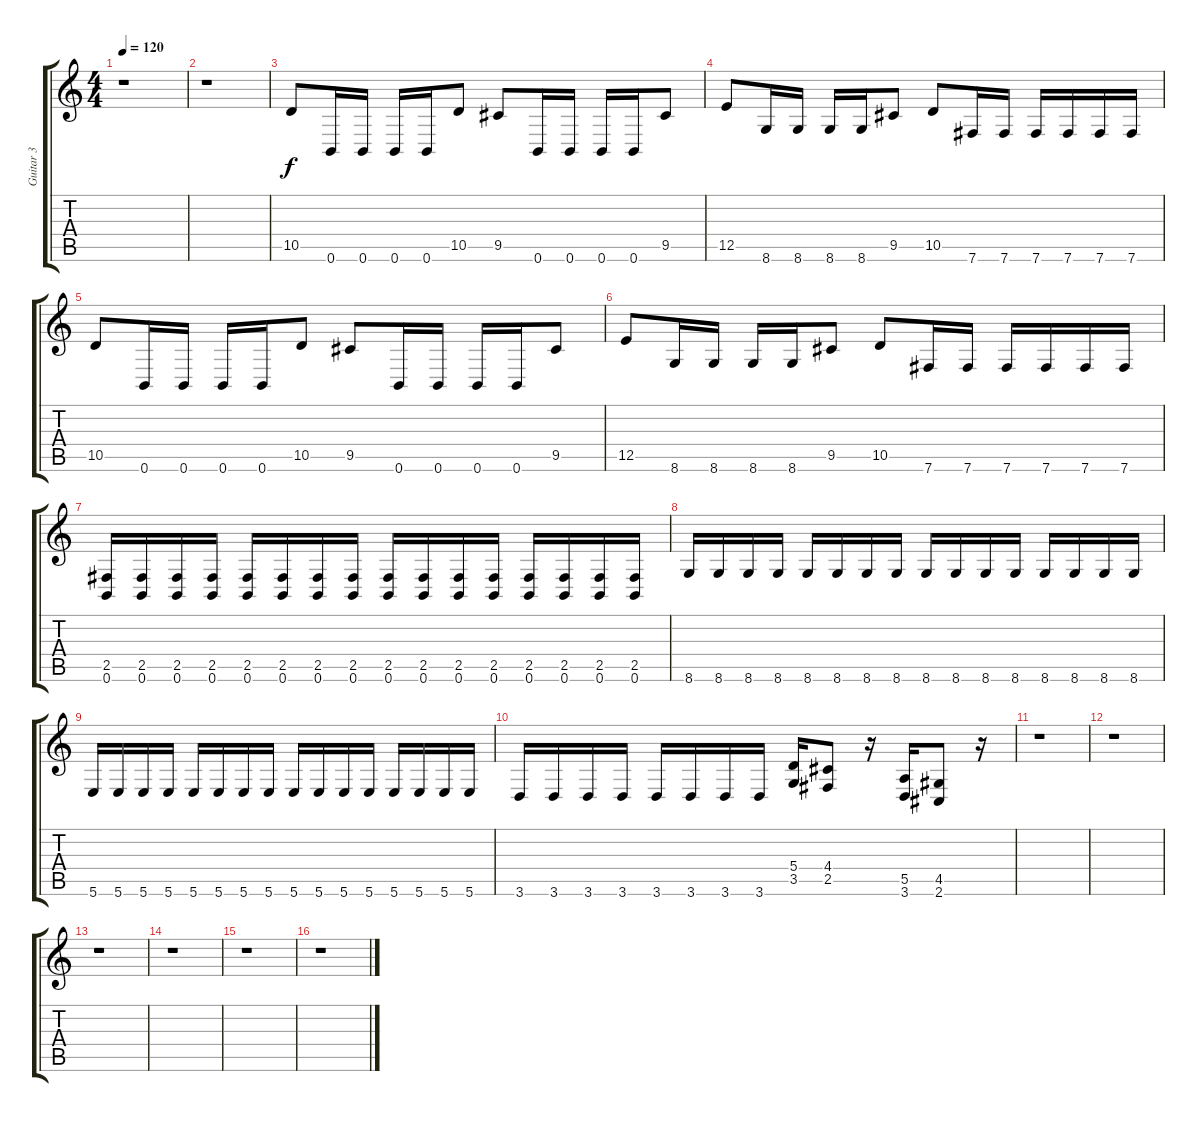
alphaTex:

\track ("Guitar 3" "Guitar 3") {instrument distortionguitar}
\staff {score tabs}
\tuning (B3 Gb3 D3 A2 E2 B1) {hide}
\ts (4 4)
\tempo 120
\clef g2
\ks c
r.1{dy f} |
r.1 |
10.5.8 0.6.16 0.6.16 0.6.16 0.6.16 10.5.8 9.5.8 0.6.16 0.6.16 0.6.16 0.6.16 9.5.8 |
12.5.8 8.6.16 8.6.16 8.6.16 8.6.16 9.5.8 10.5.8 7.6.16 7.6.16 7.6.16 7.6.16 7.6.16 7.6.16 |
10.5.8 0.6.16 0.6.16 0.6.16 0.6.16 10.5.8 9.5.8 0.6.16 0.6.16 0.6.16 0.6.16 9.5.8 |
12.5.8 8.6.16 8.6.16 8.6.16 8.6.16 9.5.8 10.5.8 7.6.16 7.6.16 7.6.16 7.6.16 7.6.16 7.6.16 |
(2.5 0.6).16 (2.5 0.6).16 (2.5 0.6).16 (2.5 0.6).16 (2.5 0.6).16 (2.5 0.6).16 (2.5 0.6).16 (2.5 0.6).16 (2.5 0.6).16 (2.5 0.6).16 (2.5 0.6).16 (2.5 0.6).16 (2.5 0.6).16 (2.5 0.6).16 (2.5 0.6).16 (2.5 0.6).16 |
8.6.16 8.6.16 8.6.16 8.6.16 8.6.16 8.6.16 8.6.16 8.6.16 8.6.16 8.6.16 8.6.16 8.6.16 8.6.16 8.6.16 8.6.16 8.6.16 |
5.6.16 5.6.16 5.6.16 5.6.16 5.6.16 5.6.16 5.6.16 5.6.16 5.6.16 5.6.16 5.6.16 5.6.16 5.6.16 5.6.16 5.6.16 5.6.16 |
3.6.16 3.6.16 3.6.16 3.6.16 3.6.16 3.6.16 3.6.16 3.6.16 (5.4 3.5).16 (4.4 2.5).8 r.16 (5.5 3.6).16 (4.5 2.6).8 r.16 |
r.1 |
r.1 |
r.1 |
r.1 |
r.1 |
r.1
